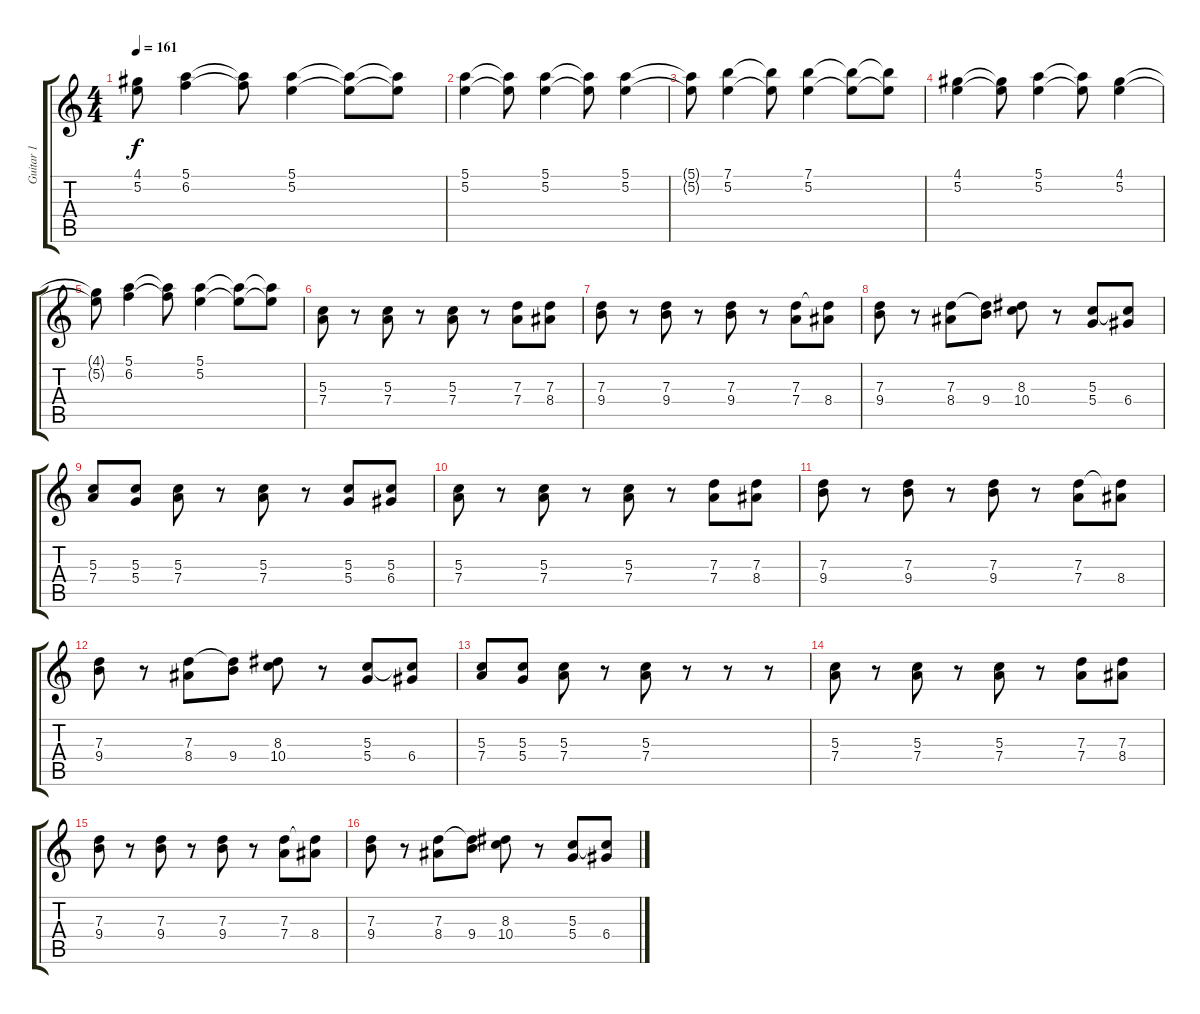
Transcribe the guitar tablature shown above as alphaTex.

\track ("Guitar 1" "Guitar 1") {instrument electricguitarclean}
\staff {score tabs}
\tuning (E4 B3 G3 D3 A2 E2) {hide}
\ts (4 4)
\tempo 161
\clef g2
\ks c
(4.1{t} 5.2{t}).8{dy f} (5.1 6.2).4 (5.1{t} 6.2{t}).8 (5.1 5.2).4 (5.1{t} 5.2{t}).8 (5.1{t} 5.2{t}).8 |
(5.1 5.2).4 (5.1{t} 5.2{t}).8 (5.1 5.2).4 (5.1{t} 5.2{t}).8 (5.1 5.2).4 |
(5.1{t} 5.2{t}).8 (7.1 5.2).4 (7.1{t} 5.2{t}).8 (7.1 5.2).4 (7.1{t} 5.2{t}).8 (7.1{t} 5.2{t}).8 |
(4.1 5.2).4 (4.1{t} 5.2{t}).8 (5.1 5.2).4 (5.1{t} 5.2{t}).8 (4.1 5.2).4 |
(4.1{t} 5.2{t}).8 (5.1 6.2).4 (5.1{t} 6.2{t}).8 (5.1 5.2).4 (5.1{t} 5.2{t}).8 (5.1{t} 5.2{t}).8 |
(5.3 7.4).8 r.8 (5.3 7.4).8 r.8 (5.3 7.4).8 r.8 (7.3 7.4).8 (7.3 8.4).8 |
(7.3 9.4).8 r.8 (7.3 9.4).8 r.8 (7.3 9.4).8 r.8 (7.3 7.4).8 (7.3{t} 8.4).8 |
(7.3 9.4).8 r.8 (7.3 8.4).8 (7.3{t} 9.4).8 (8.3 10.4).8 r.8 (5.3 5.4).8 (5.3{t} 6.4).8 |
(5.3 7.4).8 (5.3 5.4).8 (5.3 7.4).8 r.8 (5.3 7.4).8 r.8 (5.3 5.4).8 (5.3 6.4).8 |
(5.3 7.4).8 r.8 (5.3 7.4).8 r.8 (5.3 7.4).8 r.8 (7.3 7.4).8 (7.3 8.4).8 |
(7.3 9.4).8 r.8 (7.3 9.4).8 r.8 (7.3 9.4).8 r.8 (7.3 7.4).8 (7.3{t} 8.4).8 |
(7.3 9.4).8 r.8 (7.3 8.4).8 (7.3{t} 9.4).8 (8.3 10.4).8 r.8 (5.3 5.4).8 (5.3{t} 6.4).8 |
(5.3 7.4).8 (5.3 5.4).8 (5.3 7.4).8 r.8 (5.3 7.4).8 r.8 r.8 r.8 |
(5.3 7.4).8 r.8 (5.3 7.4).8 r.8 (5.3 7.4).8 r.8 (7.3 7.4).8 (7.3 8.4).8 |
(7.3 9.4).8 r.8 (7.3 9.4).8 r.8 (7.3 9.4).8 r.8 (7.3 7.4).8 (7.3{t} 8.4).8 |
(7.3 9.4).8 r.8 (7.3 8.4).8 (7.3{t} 9.4).8 (8.3 10.4).8 r.8 (5.3 5.4).8 (5.3{t} 6.4).8
